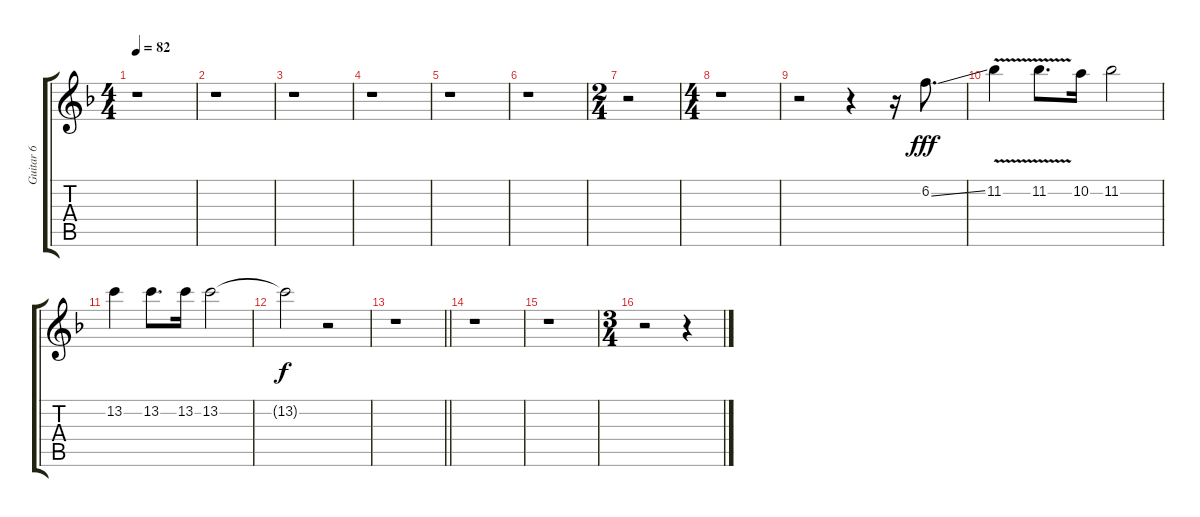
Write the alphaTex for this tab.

\track ("Guitar 6" "Guitar 6") {instrument distortionguitar}
\staff {score tabs}
\tuning (E4 B3 G3 D3 A2 E2) {hide}
\ts (4 4)
\tempo 82
\clef g2
\ks f
r.1{dy fff} |
r.1 |
r.1 |
r.1 |
r.1 |
r.1 |
\ts (2 4)
r.2 |
\ts (4 4)
r.1 |
r.2 r.4 r.16 6.2{ss}.8{d} |
11.2{v}.4 11.2{v}.8{d} 10.2.16 11.2.2 |
13.2.4 13.2.8{d} 13.2.16 13.2.2 |
13.2{t}.2{dy f} r.2 |
\barLineRight lightlight
r.1 |
r.1 |
r.1 |
\ts (3 4)
r.2 r.4
